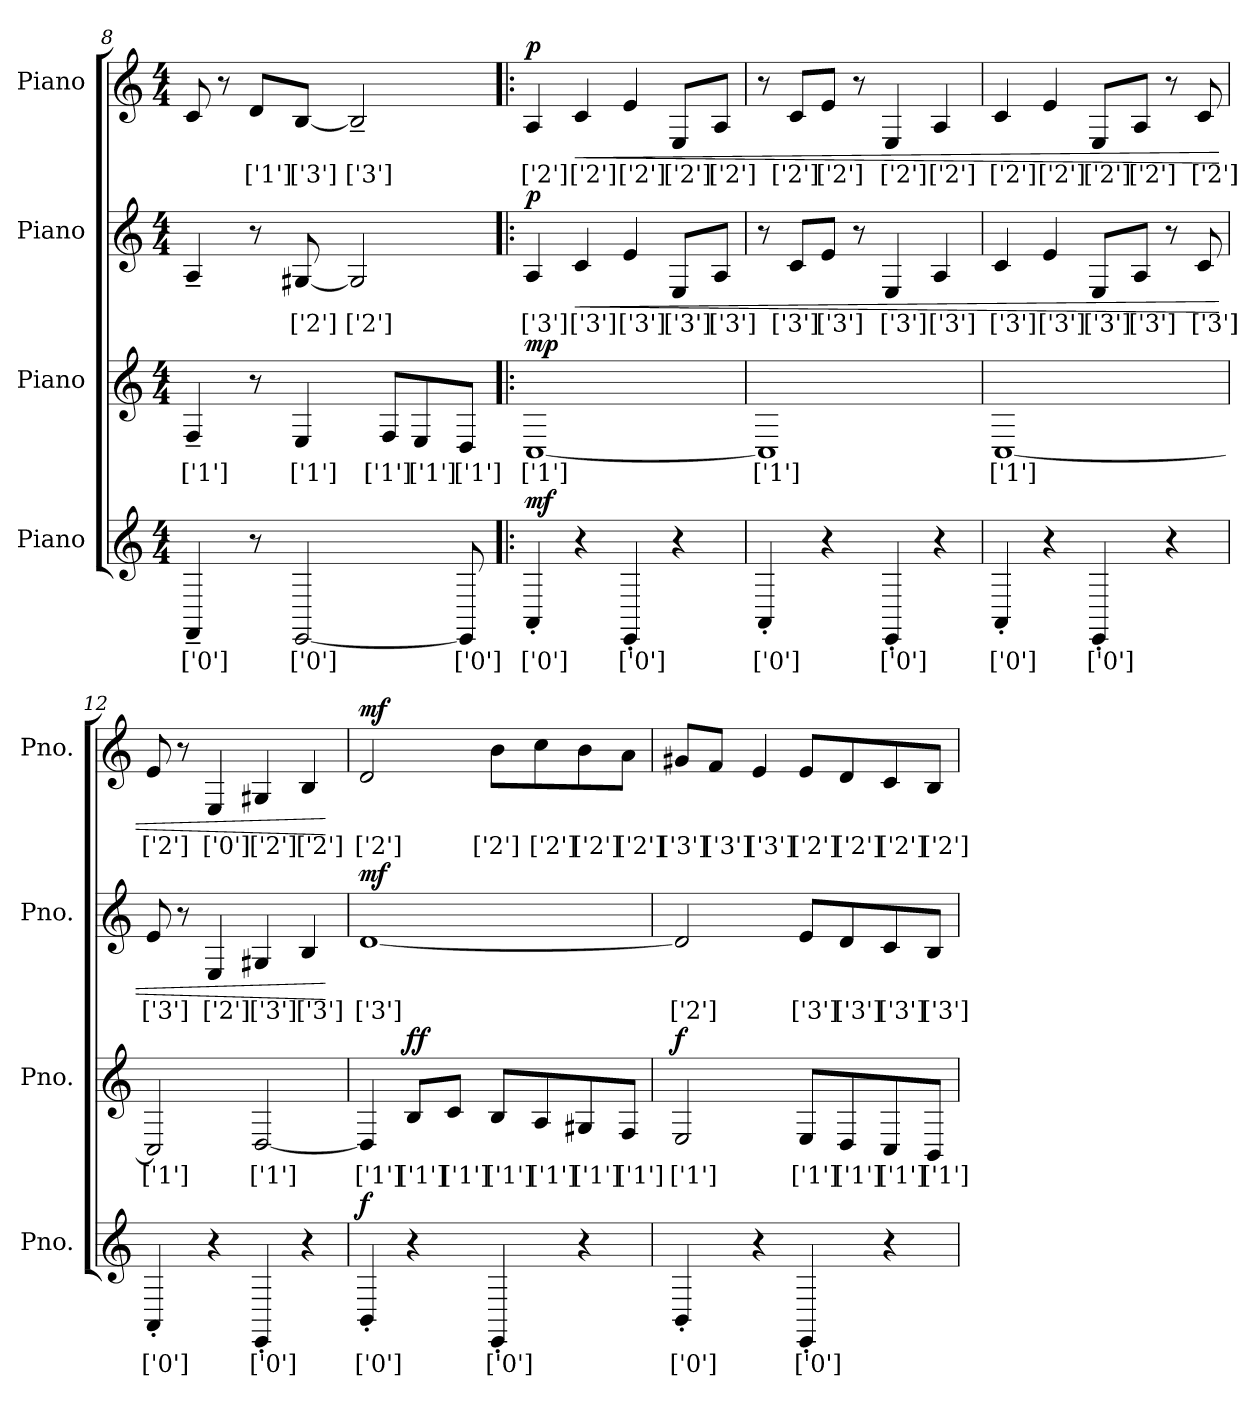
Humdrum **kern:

**kern	**text	**dynam	**kern	**text	**dynam	**kern	**text	**dynam	**kern	**text	**dynam
*part4	*part4	*part4	*part3	*part3	*part3	*part2	*part2	*part2	*part1	*part1	*part1
*staff4	*staff4	*staff4	*staff3	*staff3	*staff3	*staff2	*staff2	*staff2	*staff1	*staff1	*staff1
*I"Piano	*	*	*I"Piano	*	*	*I"Piano	*	*	*I"Piano	*	*
*I'Pno.	*	*	*I'Pno.	*	*	*I'Pno.	*	*	*I'Pno.	*	*
*clefG2	*	*	*clefG2	*	*	*clefG2	*	*	*clefG2	*	*
*k[]	*	*	*k[]	*	*	*k[]	*	*	*k[]	*	*
*M4/4	*	*	*M4/4	*	*	*M4/4	*	*	*M4/4	*	*
=8	=8	=8	=8	=8	=8	=8	=8	=8	=8	=8	=8
4FF~i/	['0']	.	4F~j/	['1']	.	4A~/	.	.	8c/	.	.
.	.	.	.	.	.	.	.	.	8r	.	.
8r	.	.	8r	.	.	8r	.	.	8dj/L	['1']	.
[2EEi/	['0']	.	4Ej/	['1']	.	[8G#XZ/	['2']	.	[8BV/J	['3']	.
.	.	.	.	.	.	2G#Z/]	['2']	.	2B~V/]	['3']	.
.	.	.	8Fj/L	['1']	.	.	.	.	.	.	.
.	.	.	8Ej/	['1']	.	.	.	.	.	.	.
8EEi/]	['0']	.	8Dj/J	['1']	.	.	.	.	.	.	.
=9!|:	=9!|:	=9!|:	=9!|:	=9!|:	=9!|:	=9!|:	=9!|:	=9!|:	=9!|:	=9!|:	=9!|:
!	!	!LO:DY:b	!	!	!LO:DY:b	!	!	!LO:DY:b	!	!	!LO:DY:b
4AA'i/	['0']	mf	[1Cj	['1']	mp	4AV/	['3']	p	4AZ/	['2']	p
!	!	!	!	!	!	!	!	!LO:HP:b	!	!	!
!	!	!	!	!	!	!	!	!	!	!	!LO:HP:b
4r	.	.	.	.	.	4cV/	['3']	<	4cZ/	['2']	<
4EE'i/	['0']	.	.	.	.	4eV/	['3']	.	4eZ/	['2']	.
4r	.	.	.	.	.	8EV/L	['3']	.	8EZ/L	['2']	.
.	.	.	.	.	.	8AV/J	['3']	.	8AZ/J	['2']	.
!!LO:PB:g=z
=10	=10	=10	=10	=10	=10	=10	=10	=10	=10	=10	=10
4AA'i/	['0']	.	1Cj]	['1']	.	8r	.	.	8r	.	.
.	.	.	.	.	.	8cV/L	['3']	.	8cZ/L	['2']	.
4r	.	.	.	.	.	8eV/J	['3']	.	8eZ/J	['2']	.
.	.	.	.	.	.	8r	.	.	8r	.	.
4EE'i/	['0']	.	.	.	.	4EV/	['3']	.	4EZ/	['2']	.
4r	.	.	.	.	.	4AV/	['3']	.	4AZ/	['2']	.
=11	=11	=11	=11	=11	=11	=11	=11	=11	=11	=11	=11
4AA'i/	['0']	.	[1Cj	['1']	.	4cV/	['3']	.	4cZ/	['2']	.
4r	.	.	.	.	.	4eV/	['3']	.	4eZ/	['2']	.
4EE'i/	['0']	.	.	.	.	8EV/L	['3']	.	8EZ/L	['2']	.
.	.	.	.	.	.	8AV/J	['3']	.	8AZ/J	['2']	.
4r	.	.	.	.	.	8r	.	.	8r	.	.
.	.	.	.	.	.	8cV/	['3']	.	8cZ/	['2']	.
=12	=12	=12	=12	=12	=12	=12	=12	=12	=12	=12	=12
4AA'i/	['0']	.	2Cj/]	['1']	.	8eV/	['3']	.	8eZ/	['2']	.
.	.	.	.	.	.	8r	.	.	8r	.	.
4r	.	.	.	.	.	4EZ/	['2']	.	4Ei/	['0']	.
4EE'i/	['0']	.	[2Dj/	['1']	.	4G#XV/	['3']	.	4G#XZ/	['2']	.
4r	.	.	.	.	.	4BV/	['3']	.	4BZ/	['2']	.
.	.	.	.	.	.	.	.	[	.	.	[
=13	=13	=13	=13	=13	=13	=13	=13	=13	=13	=13	=13
!	!	!LO:DY:b	!	!	!	!	!	!LO:DY:b	!	!	!LO:DY:b
4BB'i/	['0']	f	4Dj/]	['1']	.	[1dV	['3']	mf	2dZ/	['2']	mf
!	!	!	!	!	!LO:DY:b	!	!	!	!	!	!
4r	.	.	8Bj/L	['1']	ff	.	.	.	.	.	.
.	.	.	8cj/J	['1']	.	.	.	.	.	.	.
4EE'i/	['0']	.	8Bj/L	['1']	.	.	.	.	8bZ\L	['2']	.
.	.	.	8Aj/	['1']	.	.	.	.	8ccZ\	['2']	.
4r	.	.	8G#Xj/	['1']	.	.	.	.	8bZ\	['2']	.
.	.	.	8Fj/J	['1']	.	.	.	.	8aZ\J	['2']	.
=14	=14	=14	=14	=14	=14	=14	=14	=14	=14	=14	=14
!	!	!	!	!	!LO:DY:b	!	!	!	!	!	!
4BB'i/	['0']	.	2Ej/	['1']	f	2dZ/]	['2']	.	8g#XV/L	['3']	.
.	.	.	.	.	.	.	.	.	8fV/J	['3']	.
4r	.	.	.	.	.	.	.	.	4eV/	['3']	.
4EE'i/	['0']	.	8Ej/L	['1']	.	8eV/L	['3']	.	8eZ/L	['2']	.
.	.	.	8Dj/	['1']	.	8dV/	['3']	.	8dZ/	['2']	.
4r	.	.	8Cj/	['1']	.	8cV/	['3']	.	8cZ/	['2']	.
.	.	.	8BBj/J	['1']	.	8BV/J	['3']	.	8BZ/J	['2']	.
=	=	=	=	=	=	=	=	=	=	=	=
*-	*-	*-	*-	*-	*-	*-	*-	*-	*-	*-	*-
